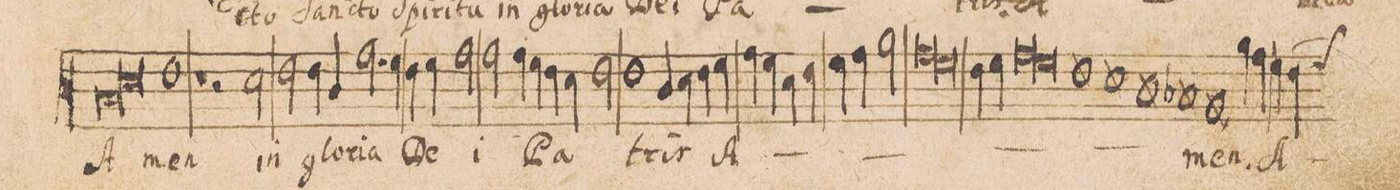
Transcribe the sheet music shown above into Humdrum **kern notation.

**kern	**text
*I"[ALTVS.]	*
*clefC3	*
*k[]	*
*met(C|)	*
*M2/1	*
1B/	A-
1d\	.
*Xlig	*
=115-	=115-
1e\	-men
1r	.
=116-	=116-
2r	.
2d\	in
2e\	glo-
4e\	-ri-
4c/	-a
=117-	=117-
2.g\	De-
4f\	.
4e\	.
4f\	.
2g\	-i
=118-	=118-
2g\	.
4g\	Pa-
4f\	.
4e\	.
4d\	.
2e\	.
=119-	=119-
1e\	-tris
4c/	A-
4d\	.
4e\	.
4f\	.
=120-	=120-
4g\	.
4f\	.
4d\	.
4e\	.
4f\	.
4g\	.
2a\	.
=121-	=121-
*lig	*
1g\	.
1f\	.
*Xlig	*
=122-	=122-
4e\	.
4f\	.
*lig	*
1g\	.
1f\	.
*Xlig	*
=123-	=123-
1e\	.
1d\	.
=124-	=124-
1c\	.
1B-X/	.
=125-	=125-
1A/,	-men.
4a\	A-
4g\	.
=126-	=126-
(4f\	.
*custos:f	*
4e\)	.
*-	*-
